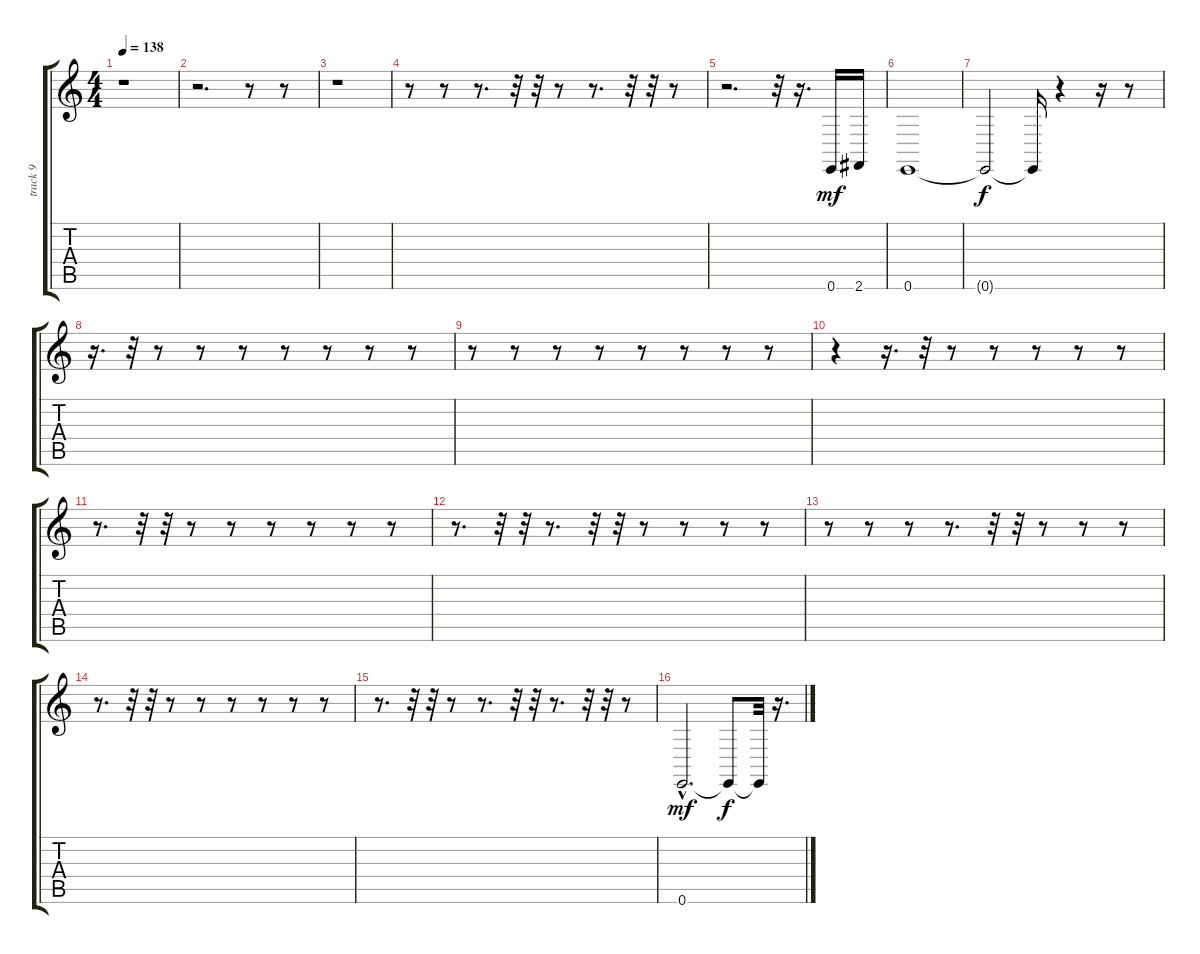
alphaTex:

\track ("track 9 " "track 9 ") {instrument drawbarorgan}
\staff {score tabs}
\tuning (E4 B3 G3 D3 A2 E2) {hide}
\ts (4 4)
\tempo 138
\clef g2
\ks c
r.1{dy mf instrument drawbarorgan} |
r.2{d} r.8 r.8 |
r.1 |
r.8 r.8 r.8{d} r.32 r.32 r.8 r.8{d} r.32 r.32 r.8 |
r.2{d} r.32 r.16{d} 0.6.16 2.6.16 |
0.6.1 |
0.6{t}.2{dy f} 0.6{t}.16 r.4 r.16 r.8 |
r.16{d} r.32 r.8 r.8 r.8 r.8 r.8 r.8 r.8 |
r.8 r.8 r.8 r.8 r.8 r.8 r.8 r.8 |
r.4 r.16{d} r.32 r.8 r.8 r.8 r.8 r.8 |
r.8{d} r.32 r.32 r.8 r.8 r.8 r.8 r.8 r.8 |
r.8{d} r.32 r.32 r.8{d} r.32 r.32 r.8 r.8 r.8 r.8 |
r.8 r.8 r.8 r.8{d} r.32 r.32 r.8 r.8 r.8 |
r.8{d} r.32 r.32 r.8 r.8 r.8 r.8 r.8 r.8 |
r.8{d} r.32 r.32 r.8 r.8{d} r.32 r.32 r.8{d} r.32 r.32 r.8 |
0.6{hac}.2{d dy mf} 0.6{t}.8{dy f} 0.6{t}.32 r.16{d}
